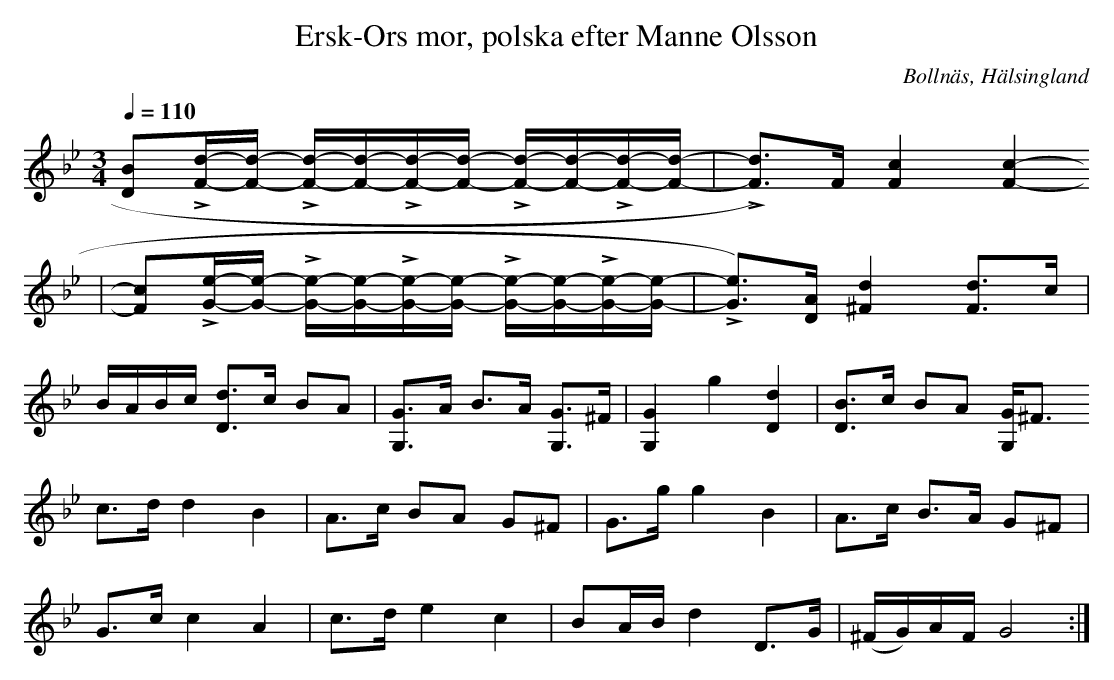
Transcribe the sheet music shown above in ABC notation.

X:1
T: Ersk-Ors mor, polska efter Manne Olsson
O:Bollnäs, Hälsingland
M:3/4
L:1/8
Q:1/4=110
K:Gm
[D B]L[F/d/]-[F/d/] - L[F/d/]-[F/d/]-L[F/d/]-[F/d/] - L[F/d/]-[F/d/]-L[F/d/]-[F/d/]-| L[F d])>F [-F2 c2] [F2 c2]-
|[F c]L[G/e/]-[G/e/] - L[G/e/]-[G/e/]-L[G/e/]-[G/e/] - L[G/e/]-[G/e/]-L[G/e/]-[G/e/]-| L[Ge])>[D A] [^F2 d2] [F d]>c|
B/A/B/c/ [D d]>c BA|[G, G]>A B>A [G, G]>^F|[G,2 G2] g2 [D2 d2]|[D B]>c BA [G, G]<^F
c>d    d2       B2           | A>c    BA       G^F       | G>g    g2 B2     | A>c         B>A G^F  |
G>c    c2       A2           | c>d    e2       c2        | BA/B/  d2 D>G   | (^F/G/)A/F/ G4      :|
